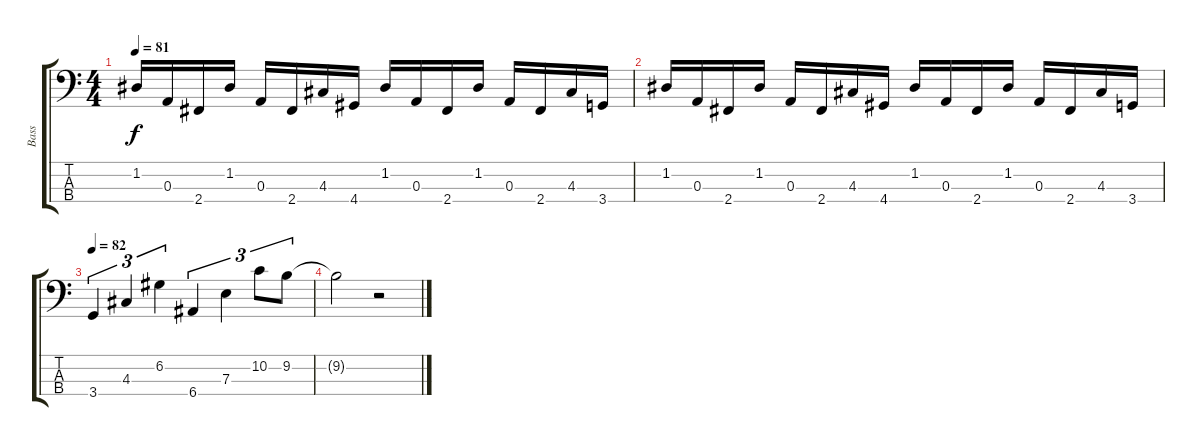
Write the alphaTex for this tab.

\track ("Bass" "Bass") {instrument electricbasspick}
\staff {score tabs}
\tuning (G2 D2 A1 E1) {hide}
\ts (4 4)
\tempo 81
\clef f4
\ks c
1.2.16{dy f} 0.3.16 2.4.16 1.2.16 0.3.16 2.4.16 4.3.16 4.4.16 1.2.16 0.3.16 2.4.16 1.2.16 0.3.16 2.4.16 4.3.16 3.4.16 |
1.2.16 0.3.16 2.4.16 1.2.16 0.3.16 2.4.16 4.3.16 4.4.16 1.2.16 0.3.16 2.4.16 1.2.16 0.3.16 2.4.16 4.3.16 3.4.16 |
\tempo 82
3.4.4{tu (3 2)} 4.3.4{tu (3 2)} 6.2.4{tu (3 2)} 6.4.4{tu (3 2)} 7.3.4{tu (3 2)} 10.2.8{tu (3 2)} 9.2.8{tu (3 2)} |
9.2{t}.2 r.2
